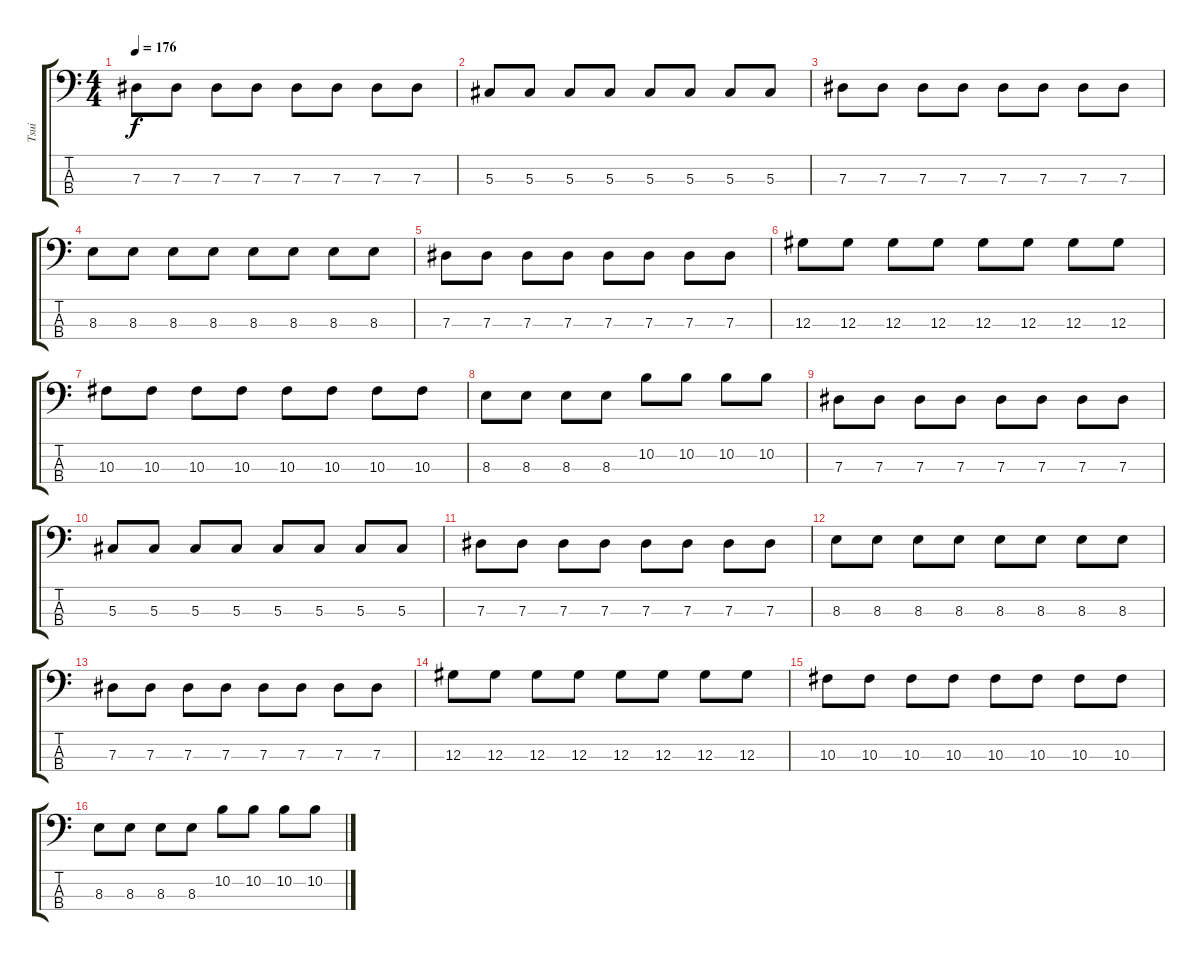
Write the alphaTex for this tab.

\track ("Tsui" "Tsui") {instrument electricbassfinger}
\staff {score tabs}
\tuning (Gb2 Db2 Ab1 Eb1) {hide}
\ts (4 4)
\tempo 176
\clef f4
\ks c
7.3.8{dy f} 7.3.8 7.3.8 7.3.8 7.3.8 7.3.8 7.3.8 7.3.8 |
5.3.8 5.3.8 5.3.8 5.3.8 5.3.8 5.3.8 5.3.8 5.3.8 |
7.3.8 7.3.8 7.3.8 7.3.8 7.3.8 7.3.8 7.3.8 7.3.8 |
8.3.8 8.3.8 8.3.8 8.3.8 8.3.8 8.3.8 8.3.8 8.3.8 |
7.3.8 7.3.8 7.3.8 7.3.8 7.3.8 7.3.8 7.3.8 7.3.8 |
12.3.8 12.3.8 12.3.8 12.3.8 12.3.8 12.3.8 12.3.8 12.3.8 |
10.3.8 10.3.8 10.3.8 10.3.8 10.3.8 10.3.8 10.3.8 10.3.8 |
8.3.8 8.3.8 8.3.8 8.3.8 10.2.8 10.2.8 10.2.8 10.2.8 |
7.3.8 7.3.8 7.3.8 7.3.8 7.3.8 7.3.8 7.3.8 7.3.8 |
5.3.8 5.3.8 5.3.8 5.3.8 5.3.8 5.3.8 5.3.8 5.3.8 |
7.3.8 7.3.8 7.3.8 7.3.8 7.3.8 7.3.8 7.3.8 7.3.8 |
8.3.8 8.3.8 8.3.8 8.3.8 8.3.8 8.3.8 8.3.8 8.3.8 |
7.3.8 7.3.8 7.3.8 7.3.8 7.3.8 7.3.8 7.3.8 7.3.8 |
12.3.8 12.3.8 12.3.8 12.3.8 12.3.8 12.3.8 12.3.8 12.3.8 |
10.3.8 10.3.8 10.3.8 10.3.8 10.3.8 10.3.8 10.3.8 10.3.8 |
8.3.8 8.3.8 8.3.8 8.3.8 10.2.8 10.2.8 10.2.8 10.2.8
